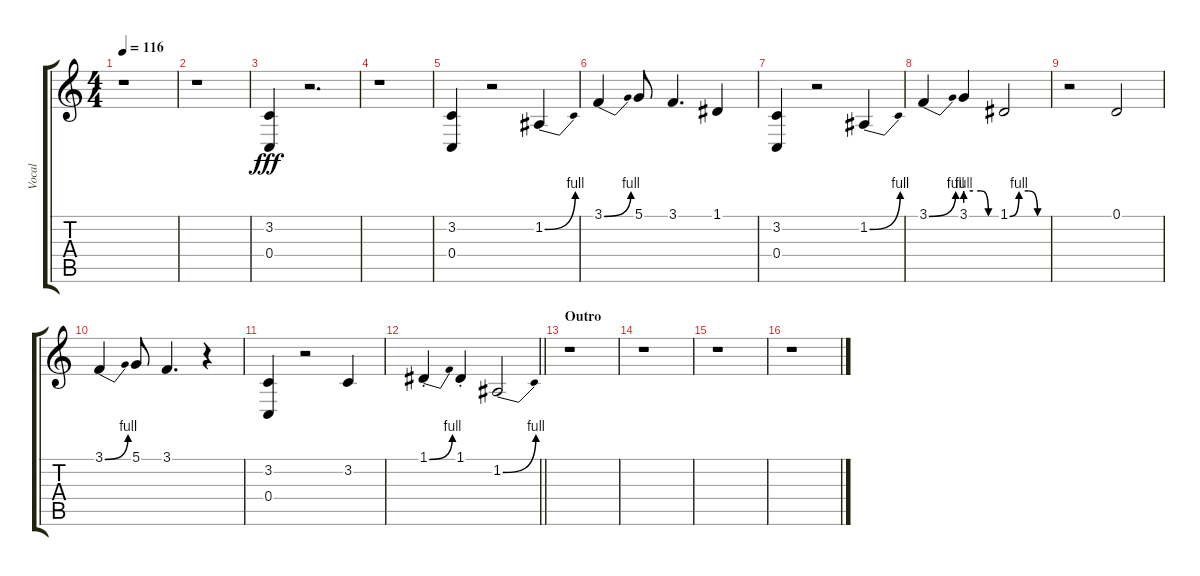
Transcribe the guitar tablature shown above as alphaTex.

\track ("Vocal" "Vocal") {instrument trumpet}
\staff {score tabs}
\tuning (D4 A3 F3 C3 G2 C2) {hide}
\ts (4 4)
\tempo 116
\clef g2
\ks c
r.1{dy fff} |
r.1 |
(3.2 0.4).4 r.2{d} |
r.1 |
(3.2 0.4).4 r.2 1.2{be (bend 0 0 60 4)}.4 |
3.1{be (bend 0 0 60 4)}.4 5.1.8 3.1.4{d} 1.1.4 |
(3.2 0.4).4 r.2 1.2{be (bend 0 0 60 4)}.4 |
3.1{be (bend 0 0 60 4)}.4 3.1{be (custom 0 4 15 4 30 4 45 0 60 0)}.4 1.1{be (custom 0 0 15 4 30 4 45 0 60 0)}.2 |
r.2 0.1.2 |
3.1{be (bend 0 0 60 4)}.4 5.1.8 3.1.4{d} r.4 |
(3.2 0.4).4 r.2 3.2.4 |
\barLineRight lightlight
1.1{be (bend 0 0 60 4) st}.4 1.1{st}.4 1.2{be (bend 0 0 60 4)}.2 |
\section ("" "Outro")
r.1 |
r.1 |
r.1 |
r.1
